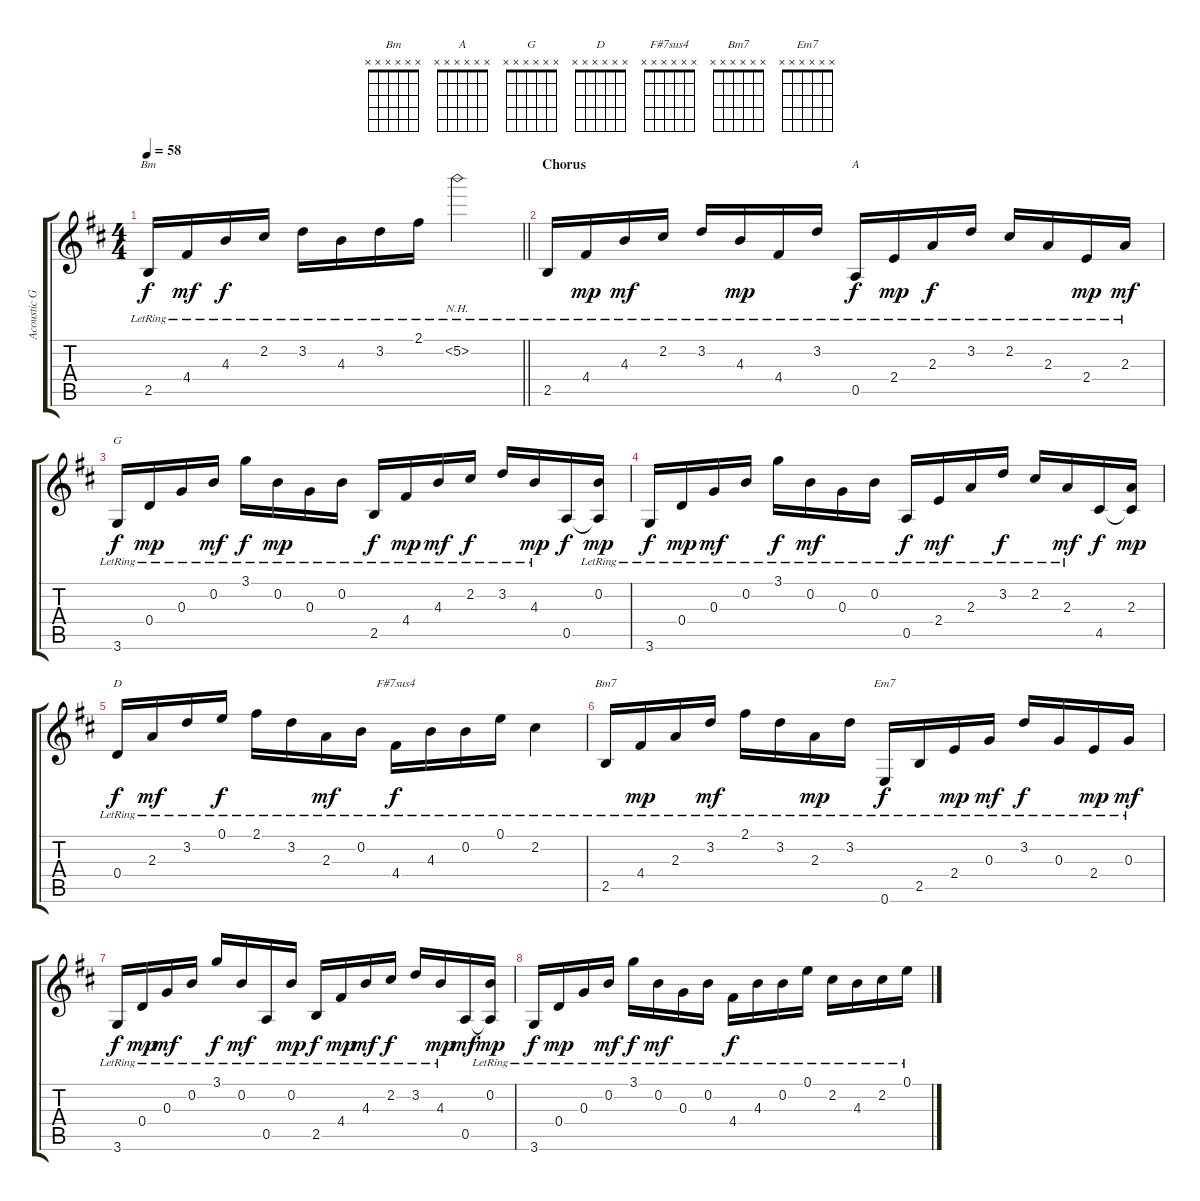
\track ("Acoustic Guitar" "Acoustic G") {instrument acousticguitarsteel}
\staff {score tabs}
\tuning (E4 B3 G3 D3 A2 E2) {hide}
\chord ("Bm" x x x x x x)
\chord ("A" x x x x x x)
\chord ("G" x x x x x x)
\chord ("D" x x x x x x)
\chord ("F#7sus4" x x x x x x)
\chord ("Bm7" x x x x x x)
\chord ("Em7" x x x x x x)
\ts (4 4)
\tempo 58
\clef g2
\barLineRight lightlight
\ks bminor
2.5{lr}.16{ch "Bm" dy f} 4.4{lr}.16{dy mf} 4.3{lr}.16{dy f} 2.2{lr}.16 3.2{lr}.16 4.3{lr}.16 3.2{lr}.16 2.1{lr}.16 5.2{nh lr}.2 |
\section ("" "Chorus")
2.5{lr}.16 4.4{lr}.16{dy mp} 4.3{lr}.16{dy mf} 2.2{lr}.16 3.2{lr}.16 4.3{lr}.16{dy mp} 4.4{lr}.16 3.2{lr}.16 0.5{lr}.16{ch "A" dy f} 2.4{lr}.16{dy mp} 2.3{lr}.16{dy f} 3.2{lr}.16 2.2{lr}.16 2.3{lr}.16 2.4{lr}.16{dy mp} 2.3{lr}.16{dy mf} |
3.6{lr}.16{ch "G" dy f} 0.4{lr}.16{dy mp} 0.3{lr}.16 0.2{lr}.16{dy mf} 3.1{lr}.16{dy f} 0.2{lr}.16{dy mp} 0.3{lr}.16 0.2{lr}.16 2.5{lr}.16{dy f} 4.4{lr}.16{dy mp} 4.3{lr}.16{dy mf} 2.2{lr}.16{dy f} 3.2{lr}.16 4.3{lr}.16{dy mp} 0.5.16{dy f} (0.2{lr} 0.5{t}).16{dy mp} |
3.6{lr}.16{dy f} 0.4{lr}.16{dy mp} 0.3{lr}.16{dy mf} 0.2{lr}.16 3.1{lr}.16{dy f} 0.2{lr}.16{dy mf} 0.3{lr}.16 0.2{lr}.16 0.5{lr}.16{dy f} 2.4{lr}.16{dy mf} 2.3{lr}.16 3.2{lr}.16{dy f} 2.2{lr}.16 2.3{lr}.16{dy mf} 4.5.16{dy f} (2.3 4.5{t}).16{dy mp} |
0.4{lr}.16{ch "D" dy f} 2.3{lr}.16{dy mf} 3.2{lr}.16 0.1{lr}.16{dy f} 2.1{lr}.16 3.2{lr}.16 2.3{lr}.16{dy mf} 0.2{lr}.16 4.4{lr}.16{ch "F#7sus4" dy f} 4.3{lr}.16 0.2{lr}.16 0.1{lr}.16 2.2{lr}.4 |
2.5{lr}.16{ch "Bm7"} 4.4{lr}.16{dy mp} 2.3{lr}.16 3.2{lr}.16{dy mf} 2.1{lr}.16 3.2{lr}.16 2.3{lr}.16{dy mp} 3.2{lr}.16 0.6{lr}.16{ch "Em7" dy f} 2.5{lr}.16 2.4{lr}.16{dy mp} 0.3{lr}.16{dy mf} 3.2{lr}.16{dy f} 0.3{lr}.16 2.4{lr}.16{dy mp} 0.3{lr}.16{dy mf} |
3.6{lr}.16{dy f} 0.4{lr}.16{dy mp} 0.3{lr}.16{dy mf} 0.2{lr}.16 3.1{lr}.16{dy f} 0.2{lr}.16{dy mf} 0.5{lr}.16 0.2{lr}.16{dy mp} 2.5{lr}.16{dy f} 4.4{lr}.16{dy mp} 4.3{lr}.16{dy mf} 2.2{lr}.16{dy f} 3.2{lr}.16 4.3{lr}.16{dy mp} 0.5.16{dy mf} (0.2{lr} 0.5{t}).16{dy mp} |
3.6{lr}.16{dy f} 0.4{lr}.16{dy mp} 0.3{lr}.16 0.2{lr}.16{dy mf} 3.1{lr}.16{dy f} 0.2{lr}.16{dy mf} 0.3{lr}.16 0.2{lr}.16 4.4{lr}.16{dy f} 4.3{lr}.16 0.2{lr}.16 0.1{lr}.16 2.2{lr}.16 4.3{lr}.16 2.2{lr}.16 0.1{lr}.16
